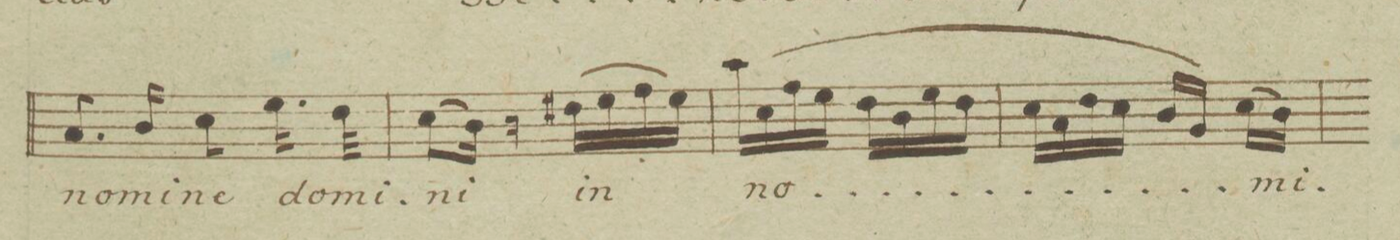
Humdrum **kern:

**kern	**text	**dynam
*I"Tenore.	*	*
*clefC4	*	*
*k[f#]	*	*
*met(c)	*	*
*M2/4	*	*
8.G/	no-	.
16A/	-mi-	.
8B\	-ne	.
16.d\	do-	.
32c\	-mi-	.
=135	=135	=135
(8c\L	-ni	.
16B\Jk)	.	.
16r	.	.
(16c#X\LL	in	.
16d\	.	.
16e\	.	.
16d\JJ)	.	.
=136	=136	=136
(16g\LL	no-	.
16B\	.	.
16e\	.	.
16d\JJ	.	.
16c\LL	.	.
16A\	.	.
16d\	.	.
16c\JJ	.	.
=137	=137	=137
16B\LL	.	.
16G\	.	.
16c\	.	.
16B\JJ	.	.
16A/LL	.	.
16F#/JJ)	.	.
(16B\LL	-mi-	.
16A\JJ)	.	.
=138	=138	=138
*-	*-	*-
